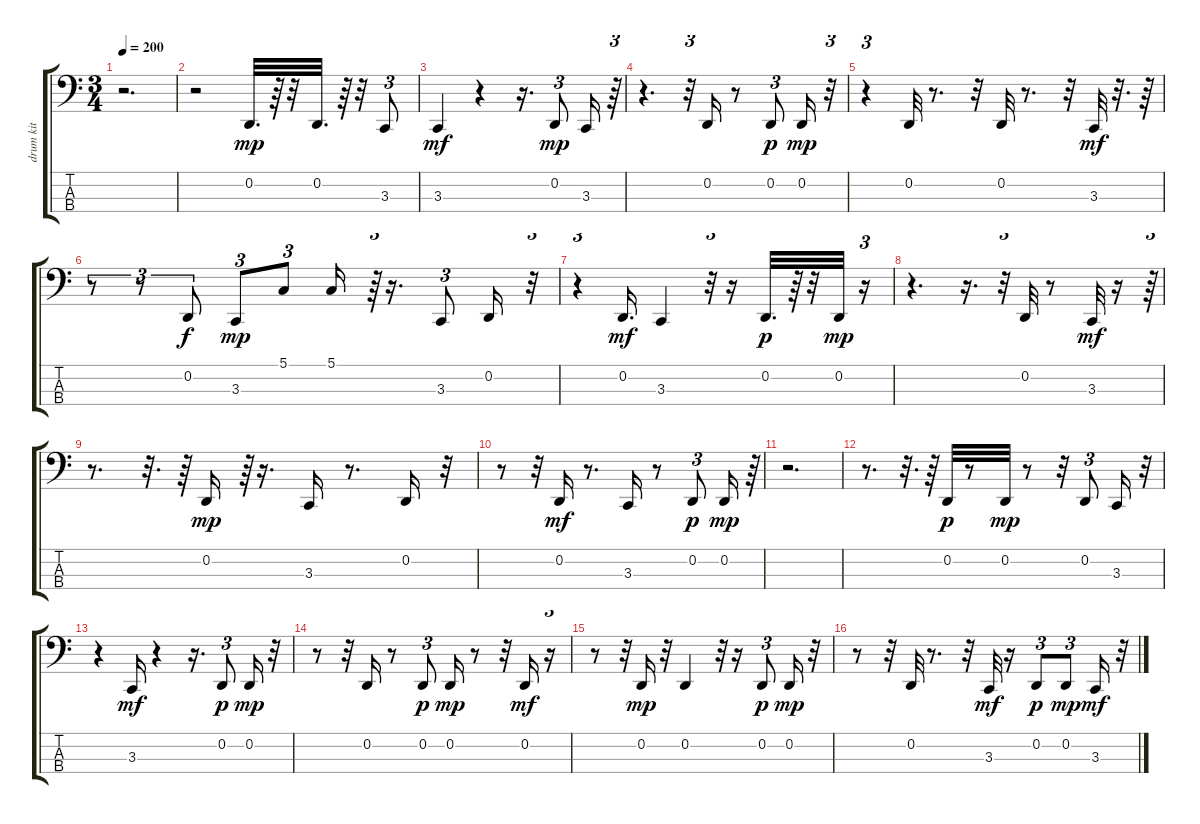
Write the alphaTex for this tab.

\track (" drum kit (bass dr./snare dr./tom)" " drum kit ") {instrument brightacousticpiano}
\staff {score tabs}
\tuning (G2 D2 A1 E1) {hide}
\ts (3 4)
\tempo 200
\clef f4
\ks c
r.2{d dy mf} |
r.2 0.2.32{d dy mp} r.64 r.32 0.2.32{d} r.64 r.32 3.3.8{tu (3 2)} |
3.3.4{dy mf} r.4 r.16{d} 0.2.8{tu (3 2) dy mp} 3.3.16 r.64{tu (3 2)} |
r.4{d} r.32{tu (3 2)} 0.2.16 r.8 0.2.8{tu (3 2) dy p} 0.2.16{dy mp} r.32{tu (3 2)} |
r.4{tu (3 2)} 0.2.32 r.8{d} r.32 0.2.32 r.8{d} r.32 3.3.32{dy mf} r.32{d} r.64 |
r.8{tu (3 2)} r.8{tu (3 2)} 0.2.8{tu (3 2) dy f} 3.3.8{tu (3 2) dy mp} 5.1.8{tu (3 2)} 5.1.16 r.64{tu (3 2)} r.16{d} 3.3.8{tu (3 2)} 0.2.16 r.32{tu (3 2)} |
r.4{tu (3 2)} 0.2.16{d dy mf} 3.3.4 r.32{tu (3 2)} r.16 0.2.32{d dy p} r.64 r.32 0.2.32{dy mp} r.16{tu (3 2)} |
r.4{d} r.16{d} r.32{tu (3 2)} 0.2.32 r.8 3.3.32{dy mf} r.16 r.64{tu (3 2)} |
r.8{d} r.32{d} r.64 0.2.16{dy mp} r.64{tu (3 2)} r.16{d} 3.3.16 r.8{d} 0.2.16 r.32 |
r.8 r.32 0.2.16{dy mf} r.8{d} 3.3.16 r.8 0.2.8{tu (3 2) dy p} 0.2.16{dy mp} r.64{tu (3 2)} |
r.2{d} |
r.8{d} r.32{d} r.64 0.2.32{dy p} r.8 0.2.32{dy mp} r.8 r.32 0.2.8{tu (3 2)} 3.3.16 r.32{tu (3 2)} |
r.4{tu (3 2)} 3.3.16{dy mf} r.4 r.16{d} 0.2.8{tu (3 2) dy p} 0.2.16{dy mp} r.32 |
r.8 r.32 0.2.16 r.8 0.2.8{tu (3 2) dy p} 0.2.16{dy mp} r.8 r.32 0.2.16{dy mf} r.16{tu (3 2)} |
r.8 r.32{tu (3 2)} 0.2.16{dy mp} r.32 0.2.4 r.32{tu (3 2)} r.16 0.2.8{tu (3 2) dy p} 0.2.16{dy mp} r.32 |
r.8 r.32 0.2.32 r.8{d} r.32 3.3.32{dy mf} r.16 0.2.8{tu (3 2) dy p} 0.2.8{tu (3 2) dy mp} 3.3.16{dy mf} r.32{tu (3 2)}
